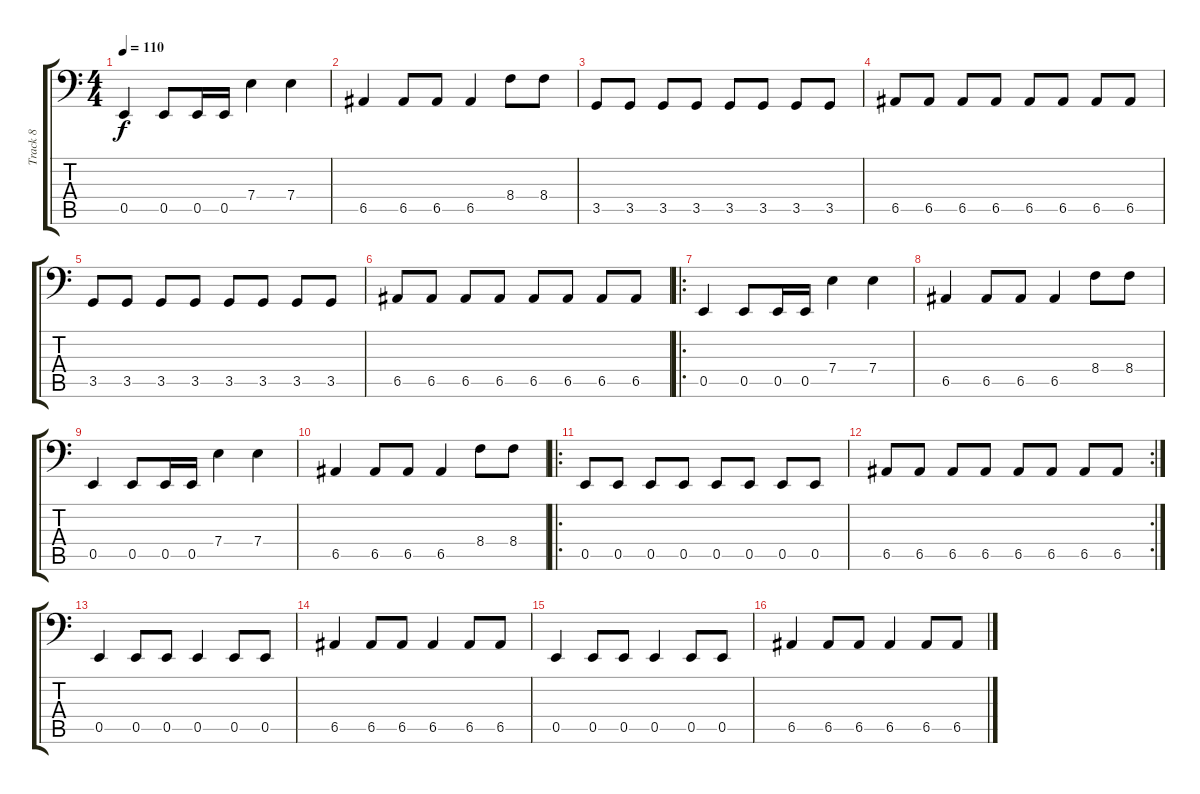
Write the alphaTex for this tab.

\track ("Track 8" "Track 8") {instrument electricbassfinger}
\staff {score tabs}
\tuning (C3 G2 D2 A1 E1 B0) {hide}
\ts (4 4)
\tempo 110
\clef f4
\ks c
0.5.4{dy f} 0.5.8 0.5.16 0.5.16 7.4.4 7.4.4 |
6.5.4 6.5.8 6.5.8 6.5.4 8.4.8 8.4.8 |
3.5.8 3.5.8 3.5.8 3.5.8 3.5.8 3.5.8 3.5.8 3.5.8 |
6.5.8 6.5.8 6.5.8 6.5.8 6.5.8 6.5.8 6.5.8 6.5.8 |
3.5.8 3.5.8 3.5.8 3.5.8 3.5.8 3.5.8 3.5.8 3.5.8 |
6.5.8 6.5.8 6.5.8 6.5.8 6.5.8 6.5.8 6.5.8 6.5.8 |
\ro
0.5.4 0.5.8 0.5.16 0.5.16 7.4.4 7.4.4 |
6.5.4 6.5.8 6.5.8 6.5.4 8.4.8 8.4.8 |
0.5.4 0.5.8 0.5.16 0.5.16 7.4.4 7.4.4 |
6.5.4 6.5.8 6.5.8 6.5.4 8.4.8 8.4.8 |
\ro
0.5.8 0.5.8 0.5.8 0.5.8 0.5.8 0.5.8 0.5.8 0.5.8 |
\rc 2
6.5.8 6.5.8 6.5.8 6.5.8 6.5.8 6.5.8 6.5.8 6.5.8 |
0.5.4 0.5.8 0.5.8 0.5.4 0.5.8 0.5.8 |
6.5.4 6.5.8 6.5.8 6.5.4 6.5.8 6.5.8 |
0.5.4 0.5.8 0.5.8 0.5.4 0.5.8 0.5.8 |
6.5.4 6.5.8 6.5.8 6.5.4 6.5.8 6.5.8
